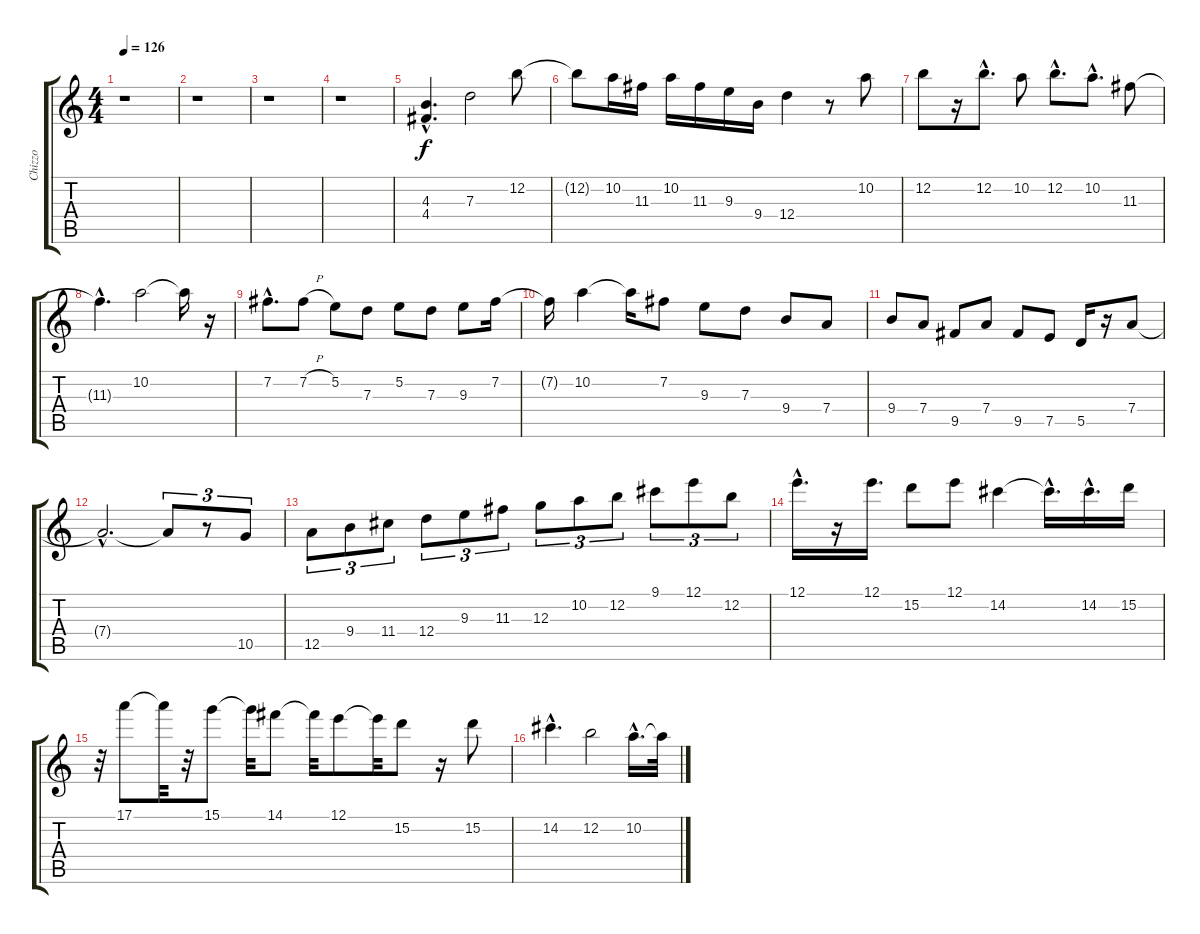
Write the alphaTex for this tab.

\track ("Chizzo" "Chizzo") {instrument distortionguitar}
\staff {score tabs}
\tuning (E4 B3 G3 D3 A2 E2) {hide}
\ts (4 4)
\tempo 126
\clef g2
\ks c
r.1{dy f} |
r.1 |
r.1 |
r.1 |
(4.3{hac} 4.4{hac}).4{d} 7.3.2 12.2.8 |
12.2{t}.8 10.2.16 11.3.16 10.2.16 11.3.16 9.3.16 9.4.16 12.4.4 r.8 10.2.8 |
12.2.8 r.16 12.2{hac}.8{d} 10.2.8 12.2{hac}.8{d} 10.2{hac}.8{d} 11.3.8 |
11.3{hac t}.4{d} 10.2.2 10.2{t}.16 r.16 |
7.2{hac}.8{d} 7.2{h}.8 5.2.8 7.3.8 5.2.8 7.3.8 9.3.8 7.2.16 |
7.2{t}.16 10.2.4 10.2{t}.16 7.2.8 9.3.8 7.3.8 9.4.8 7.4.8 |
9.4.8 7.4.8 9.5.8 7.4.8 9.5.8 7.5.8 5.5.16 r.16 7.4.8 |
7.4{hac t}.2{d} 7.4{t}.8{tu (3 2)} r.8{tu (3 2)} 10.5.8{tu (3 2)} |
12.5.8{tu (3 2)} 9.4.8{tu (3 2)} 11.4.8{tu (3 2)} 12.4.8{tu (3 2)} 9.3.8{tu (3 2)} 11.3.8{tu (3 2)} 12.3.8{tu (3 2)} 10.2.8{tu (3 2)} 12.2.8{tu (3 2)} 9.1.8{tu (3 2)} 12.1.8{tu (3 2)} 12.2.8{tu (3 2)} |
12.1{hac}.16{d} r.16 12.1.16{d} 15.2.8 12.1.8 14.2.4 14.2{hac t}.16{d} 14.2{hac}.16{d} 15.2.16 |
r.32 17.1.8 17.1{t}.32 r.32 15.1.8 15.1{t}.32 14.1.8 14.1{t}.32 12.1.8 12.1{t}.32 15.2.8 r.16 15.2.8 |
14.2{hac}.4{d} 12.2.2 10.2{hac}.16{d} 10.2{t}.32
